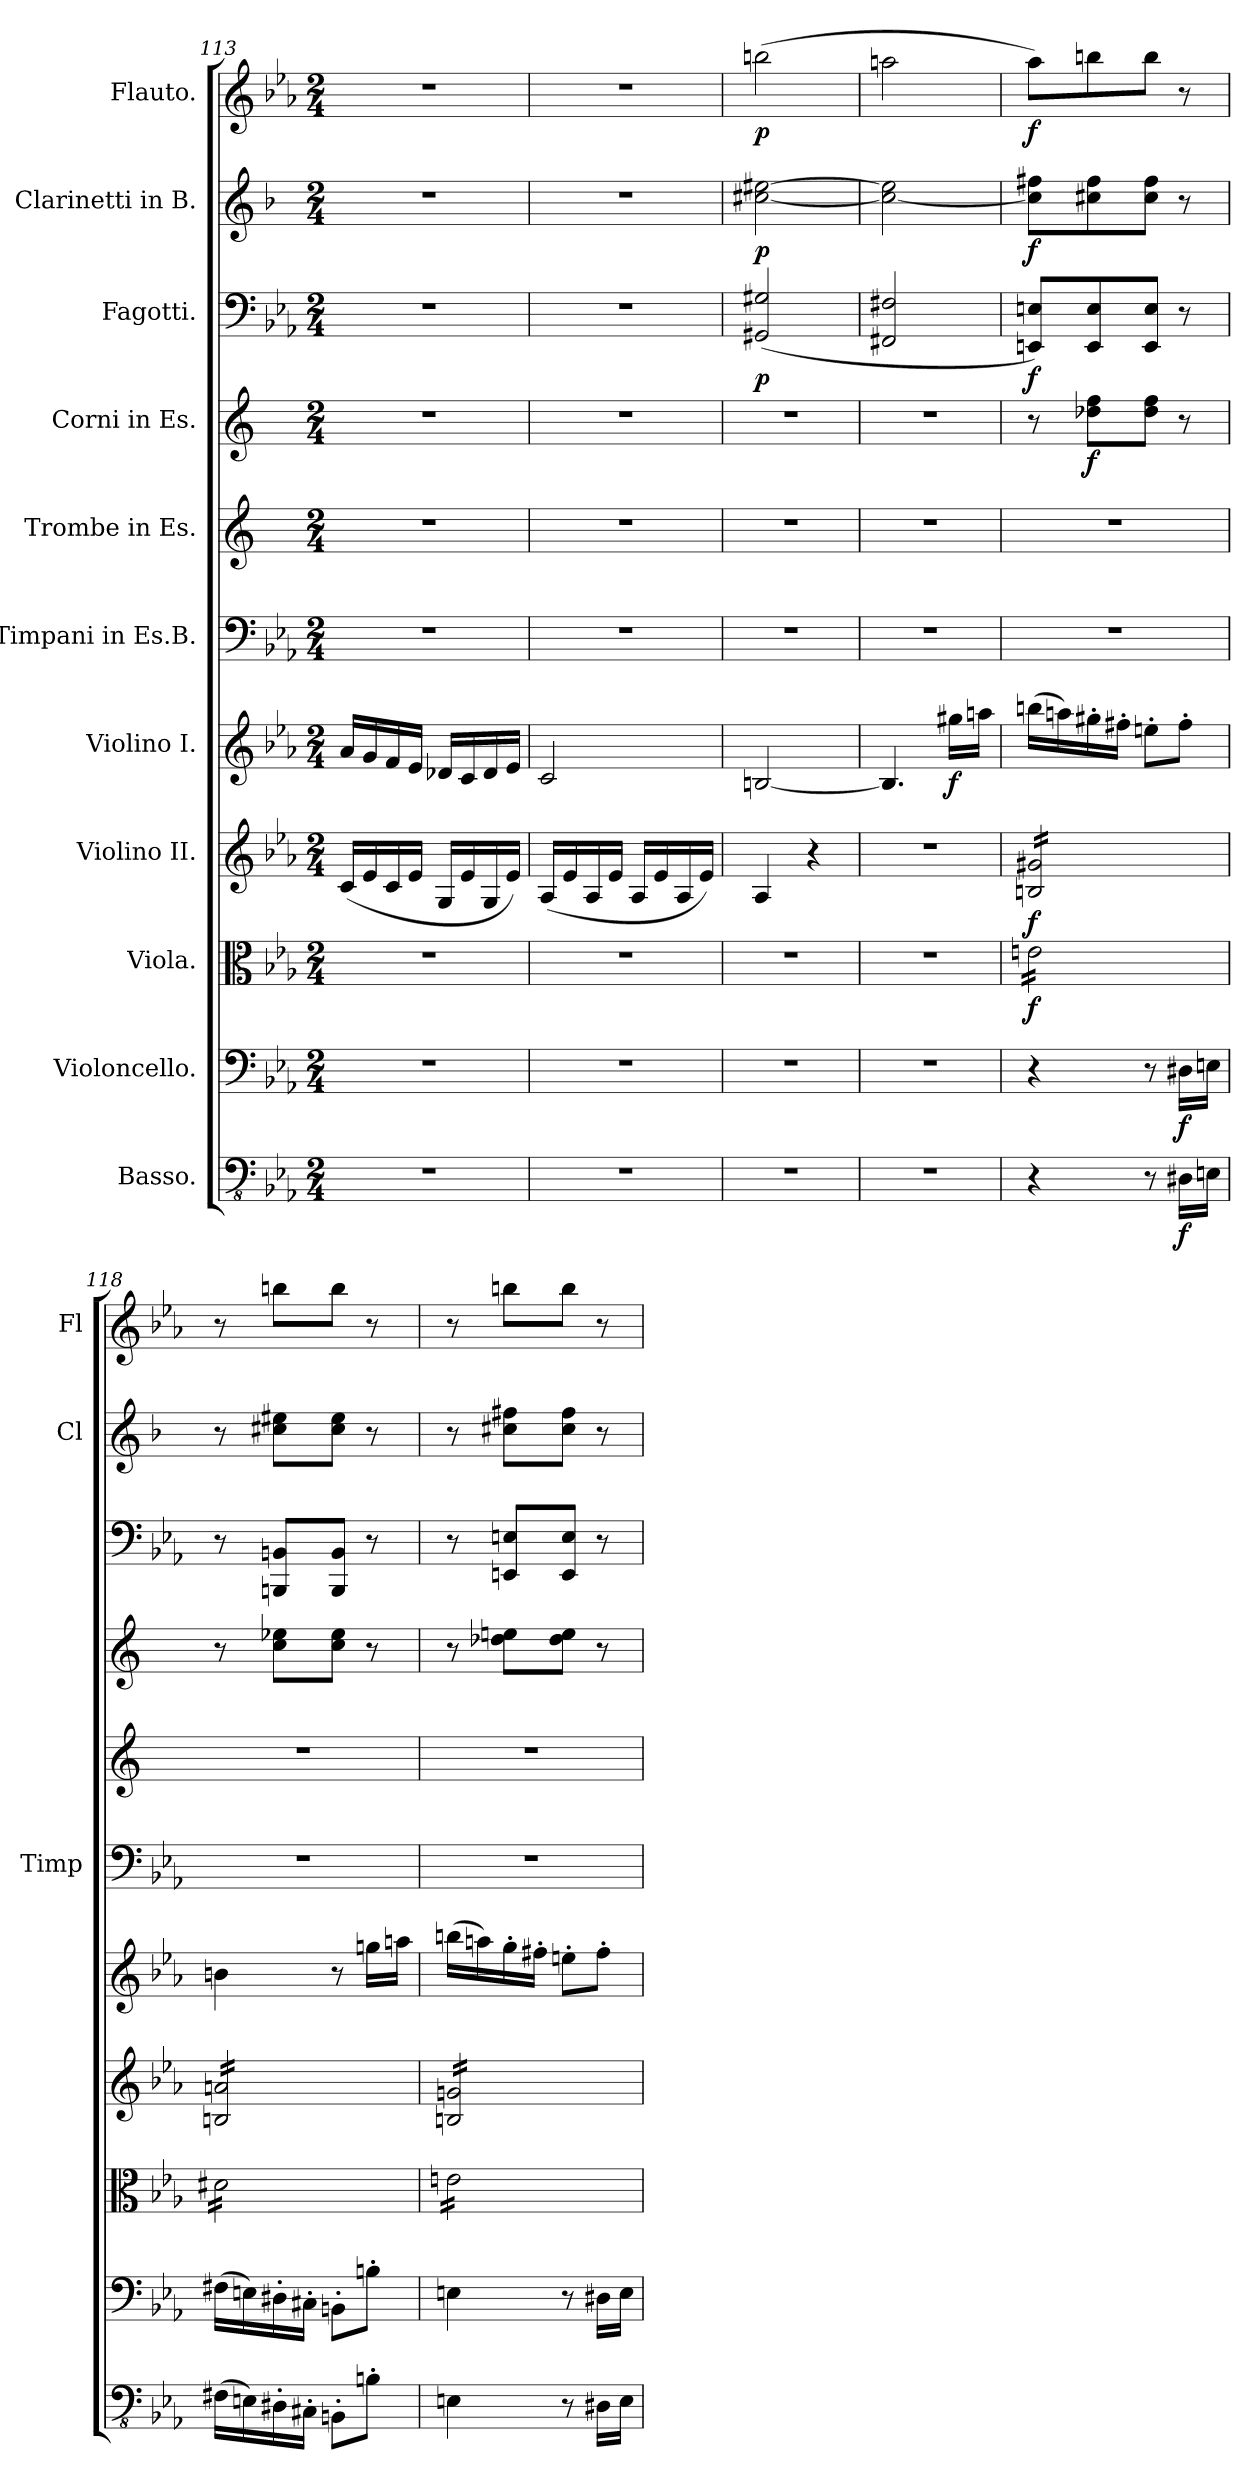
**kern	**dynam	**kern	**dynam	**kern	**dynam	**kern	**dynam	**kern	**dynam	**kern	**kern	**kern	**dynam	**kern	**dynam	**kern	**dynam	**kern	**dynam
*part11	*part11	*part10	*part10	*part9	*part9	*part8	*part8	*part7	*part7	*part6	*part5	*part4	*part4	*part3	*part3	*part2	*part2	*part1	*part1
*staff11	*staff11	*staff10	*staff10	*staff9	*staff9	*staff8	*staff8	*staff7	*staff7	*staff6	*staff5	*staff4	*staff4	*staff3	*staff3	*staff2	*staff2	*staff1	*staff1
*I"Basso.	*	*I"Violoncello.	*	*I"Viola.	*	*I"Violino II.	*	*I"Violino I.	*	*I"Timpani in Es.B.	*I"Trombe in Es.	*I"Corni in Es.	*	*I"Fagotti.	*	*I"Clarinetti in B.	*	*I"Flauto.	*
*	*	*	*	*	*	*	*	*	*	*I'Timp	*	*	*	*	*	*I'Cl	*	*I'Fl	*
*clefFv4	*	*clefF4	*	*clefC3	*	*clefG2	*	*clefG2	*	*clefF4	*clefG2	*clefG2	*	*clefF4	*	*clefG2	*	*clefG2	*
*	*	*	*	*	*	*	*	*	*	*	*ITrd-2c-3	*ITrd5c9	*	*	*	*ITrd1c2	*	*	*
*k[b-e-a-]	*	*k[b-e-a-]	*	*k[b-e-a-]	*	*k[b-e-a-]	*	*k[b-e-a-]	*	*k[b-e-a-]	*k[b-e-a-]	*k[b-e-a-]	*	*k[b-e-a-]	*	*k[b-e-a-]	*	*k[b-e-a-]	*
*M2/4	*	*M2/4	*	*M2/4	*	*M2/4	*	*M2/4	*	*M2/4	*M2/4	*M2/4	*	*M2/4	*	*M2/4	*	*M2/4	*
=113	=113	=113	=113	=113	=113	=113	=113	=113	=113	=113	=113	=113	=113	=113	=113	=113	=113	=113	=113
2r	.	2r	.	2r	.	(<16c/LL	.	16a-/LL	.	2r	2r	2r	.	2r	.	2r	.	2r	.
.	.	.	.	.	.	16e-/	.	16g/	.	.	.	.	.	.	.	.	.	.	.
.	.	.	.	.	.	16c/	.	16f/	.	.	.	.	.	.	.	.	.	.	.
.	.	.	.	.	.	16e-/JJ	.	16e-/JJ	.	.	.	.	.	.	.	.	.	.	.
.	.	.	.	.	.	16G/LL	.	16d-X/LL	.	.	.	.	.	.	.	.	.	.	.
.	.	.	.	.	.	16e-/	.	16c/	.	.	.	.	.	.	.	.	.	.	.
.	.	.	.	.	.	16G/	.	16d-/	.	.	.	.	.	.	.	.	.	.	.
.	.	.	.	.	.	16e-/JJ)	.	16e-/JJ	.	.	.	.	.	.	.	.	.	.	.
=114	=114	=114	=114	=114	=114	=114	=114	=114	=114	=114	=114	=114	=114	=114	=114	=114	=114	=114	=114
2r	.	2r	.	2r	.	(<16A-/LL	.	2c/	.	2r	2r	2r	.	2r	.	2r	.	2r	.
.	.	.	.	.	.	16e-/	.	.	.	.	.	.	.	.	.	.	.	.	.
.	.	.	.	.	.	16A-/	.	.	.	.	.	.	.	.	.	.	.	.	.
.	.	.	.	.	.	16e-/JJ	.	.	.	.	.	.	.	.	.	.	.	.	.
.	.	.	.	.	.	16A-/LL	.	.	.	.	.	.	.	.	.	.	.	.	.
.	.	.	.	.	.	16e-/	.	.	.	.	.	.	.	.	.	.	.	.	.
.	.	.	.	.	.	16A-/	.	.	.	.	.	.	.	.	.	.	.	.	.
.	.	.	.	.	.	16e-/JJ)	.	.	.	.	.	.	.	.	.	.	.	.	.
=115	=115	=115	=115	=115	=115	=115	=115	=115	=115	=115	=115	=115	=115	=115	=115	=115	=115	=115	=115
!	!	!	!	!	!	!	!	!	!	!	!	!	!	!	!LO:DY:b	!	!LO:DY:b	!	!LO:DY:b
2r	.	2r	.	2r	.	4A-/	.	[2Bn/	.	2r	2r	2r	.	(<2GG#X/ 2G#X/	p	[2bn\ [2dd#X\	p	(>2bbn\	p
.	.	.	.	.	.	4r	.	.	.	.	.	.	.	.	.	.	.	.	.
=116	=116	=116	=116	=116	=116	=116	=116	=116	=116	=116	=116	=116	=116	=116	=116	=116	=116	=116	=116
2r	.	2r	.	2r	.	2r	.	4.B/]	.	2r	2r	2r	.	2FF#X/ 2F#X/	.	2b\_ 2dd#\]	.	2aan\	.
!	!	!	!	!	!	!	!	!	!LO:DY:b	!	!	!	!	!	!	!	!	!	!
.	.	.	.	.	.	.	.	16gg#X\LL	f	.	.	.	.	.	.	.	.	.	.
.	.	.	.	.	.	.	.	16aan\JJ	.	.	.	.	.	.	.	.	.	.	.
=117	=117	=117	=117	=117	=117	=117	=117	=117	=117	=117	=117	=117	=117	=117	=117	=117	=117	=117	=117
!	!	!	!	!	!LO:DY:b	!	!LO:DY:b	!	!	!	!	!	!	!	!LO:DY:b	!	!LO:DY:b	!	!LO:DY:b
*	*	*	*	*tremolo	*	*	*	*	*	*	*	*	*	*	*	*	*	*	*
*	*	*	*	*	*	*tremolo	*	*	*	*	*	*	*	*	*	*	*	*	*
4r	.	4r	.	16en\LL	f	16Bn/ 16g#X/LL	f	(>16bbn\LL	.	2r	2r	8r	.	8EEn/ 8En/L)	f	8b\] 8een\L	f	8aa-\L)	f
.	.	.	.	16en\	.	16Bn/ 16g#X/	.	16aan\)	.	.	.	.	.	.	.	.	.	.	.
!	!	!	!	!	!	!	!	!	!	!	!	!	!LO:DY:b	!	!	!	!	!	!
.	.	.	.	16en\	.	16Bn/ 16g#X/	.	16gg#X'\	.	.	.	8f-X\ 8a-\L	f	8EE/ 8E/	.	8bn\ 8ee\	.	8bbn\	.
.	.	.	.	16en\	.	16Bn/ 16g#X/	.	16ff#X'\JJ	.	.	.	.	.	.	.	.	.	.	.
8r	.	8r	.	16en\	.	16Bn/ 16g#X/	.	8een'\L	.	.	.	8f-\ 8a-\J	.	8EE/ 8E/J	.	8b\ 8ee\J	.	8bb\J	.
.	.	.	.	16en\	.	16Bn/ 16g#X/	.	.	.	.	.	.	.	.	.	.	.	.	.
!	!LO:DY:b	!	!LO:DY:b	!	!	!	!	!	!	!	!	!	!	!	!	!	!	!	!
16DD#X\LL	f	16D#X\LL	f	16en\	.	16Bn/ 16g#X/	.	8ff#'\J	.	.	.	8r	.	8r	.	8r	.	8r	.
16EEn\JJ	.	16En\JJ	.	16en\JJ	.	16Bn/ 16g#X/JJ	.	.	.	.	.	.	.	.	.	.	.	.	.
!!LO:PB:g=z
=118	=118	=118	=118	=118	=118	=118	=118	=118	=118	=118	=118	=118	=118	=118	=118	=118	=118	=118	=118
(>16FF#X\LL	.	(>16F#X\LL	.	16d#X\LL	.	16Bn/ 16an/LL	.	4bn\	.	2r	2r	8r	.	8r	.	8r	.	8r	.
16EEn\)	.	16En\)	.	16d#X\	.	16Bn/ 16an/	.	.	.	.	.	.	.	.	.	.	.	.	.
16DD#X'\	.	16D#X'\	.	16d#X\	.	16Bn/ 16an/	.	.	.	.	.	8e-\ 8g-X\L	.	8BBBn/ 8BBn/L	.	8bn\ 8dd#X\L	.	8bbn\L	.
16CC#X'\JJ	.	16C#X'\JJ	.	16d#X\	.	16Bn/ 16an/	.	.	.	.	.	.	.	.	.	.	.	.	.
8BBBn'\L	.	8BBn'\L	.	16d#X\	.	16Bn/ 16an/	.	8r	.	.	.	8e-\ 8g-\J	.	8BBB/ 8BB/J	.	8b\ 8dd#\J	.	8bb\J	.
.	.	.	.	16d#X\	.	16Bn/ 16an/	.	.	.	.	.	.	.	.	.	.	.	.	.
8BBn'\J	.	8Bn'\J	.	16d#X\	.	16Bn/ 16an/	.	16ggn\LL	.	.	.	8r	.	8r	.	8r	.	8r	.
.	.	.	.	16d#X\JJ	.	16Bn/ 16an/JJ	.	16aan\JJ	.	.	.	.	.	.	.	.	.	.	.
=119	=119	=119	=119	=119	=119	=119	=119	=119	=119	=119	=119	=119	=119	=119	=119	=119	=119	=119	=119
4EEn\	.	4En\	.	16en\LL	.	16Bn/ 16gn/LL	.	(>16bbn\LL	.	2r	2r	8r	.	8r	.	8r	.	8r	.
.	.	.	.	16en\	.	16Bn/ 16gn/	.	16aan\)	.	.	.	.	.	.	.	.	.	.	.
.	.	.	.	16en\	.	16Bn/ 16gn/	.	16gg'\	.	.	.	8f-X\ 8gn\L	.	8EEn/ 8En/L	.	8bn\ 8een\L	.	8bbn\L	.
.	.	.	.	16en\	.	16Bn/ 16gn/	.	16ff#X'\JJ	.	.	.	.	.	.	.	.	.	.	.
8r	.	8r	.	16en\	.	16Bn/ 16gn/	.	8een'\L	.	.	.	8f-\ 8g\J	.	8EE/ 8E/J	.	8b\ 8ee\J	.	8bb\J	.
.	.	.	.	16en\	.	16Bn/ 16gn/	.	.	.	.	.	.	.	.	.	.	.	.	.
16DD#X\LL	.	16D#X\LL	.	16en\	.	16Bn/ 16gn/	.	8ff#'\J	.	.	.	8r	.	8r	.	8r	.	8r	.
16EE\JJ	.	16E\JJ	.	16en\JJ	.	16Bn/ 16gn/JJ	.	.	.	.	.	.	.	.	.	.	.	.	.
*	*	*	*	*	*	*Xtremolo	*	*	*	*	*	*	*	*	*	*	*	*	*
*	*	*	*	*Xtremolo	*	*	*	*	*	*	*	*	*	*	*	*	*	*	*
=	=	=	=	=	=	=	=	=	=	=	=	=	=	=	=	=	=	=	=
*-	*-	*-	*-	*-	*-	*-	*-	*-	*-	*-	*-	*-	*-	*-	*-	*-	*-	*-	*-
